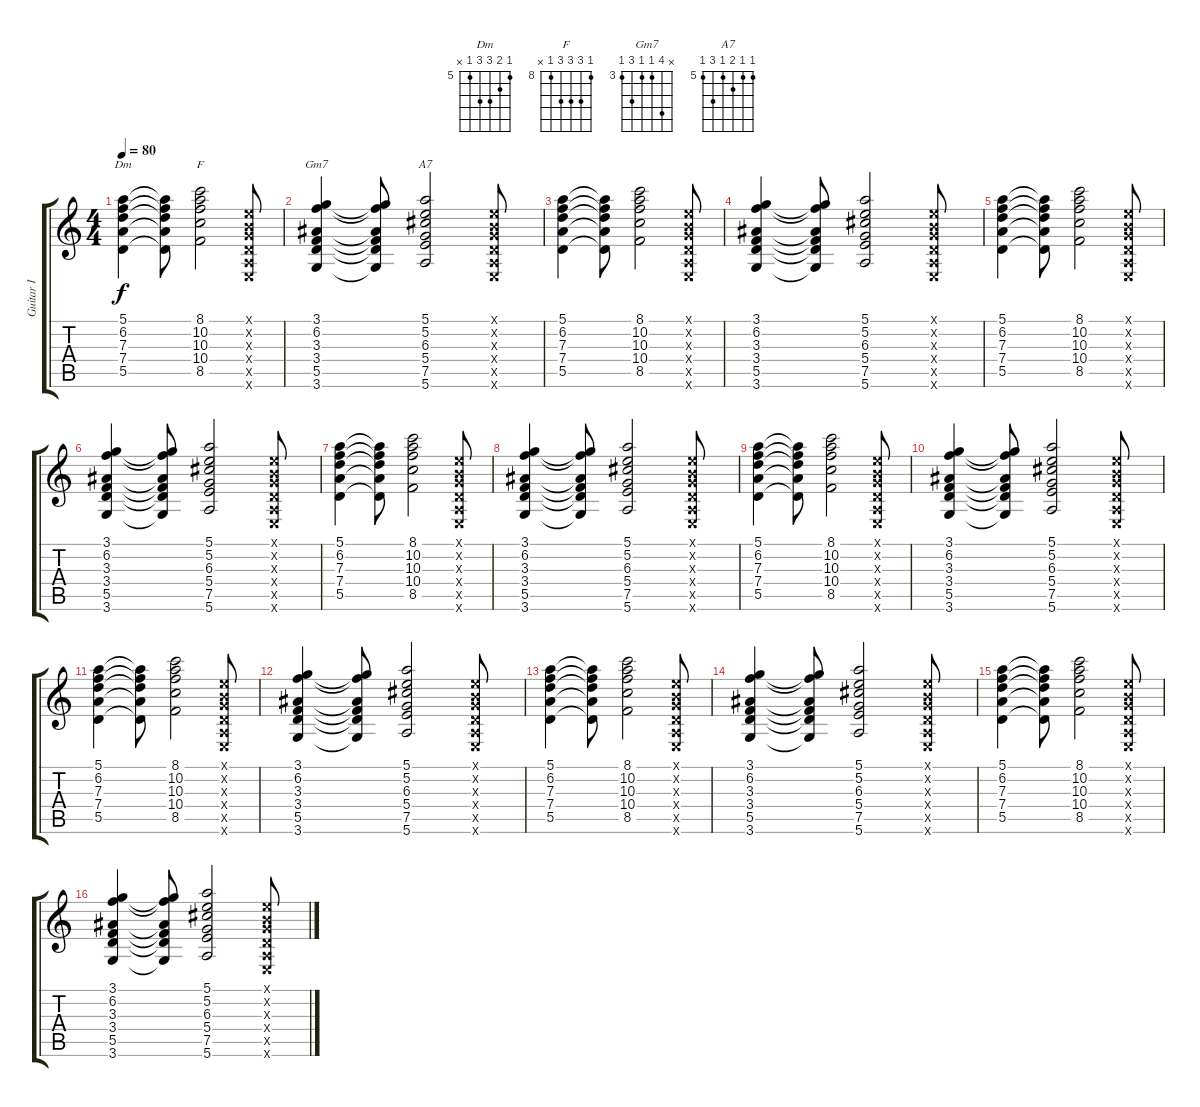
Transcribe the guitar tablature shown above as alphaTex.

\track ("Guitar I" "Guitar I") {instrument acousticguitarnylon}
\staff {score tabs}
\tuning (E4 B3 G3 D3 A2 E2) {hide}
\chord ("Dm" 5 6 7 7 5 x) {firstfret 5}
\chord ("F" 8 10 10 10 8 x) {firstfret 8}
\chord ("Gm7" x 6 3 3 5 3) {firstfret 3}
\chord ("A7" 5 5 6 5 7 5) {firstfret 5}
\ts (4 4)
\tempo 80
\clef g2
\ks c
(5.1 6.2 7.3 7.4 5.5).4{ch "Dm" dy f} (5.1{t} 6.2{t} 7.3{t} 7.4{t} 5.5{t}).8 (8.1 10.2 10.3 10.4 8.5).2{ch "F"} (0.1{x} 0.2{x} 0.3{x} 0.4{x} 0.5{x} 0.6{x}).8 |
(3.1 6.2 3.3 3.4 5.5 3.6).4{ch "Gm7"} (3.1{t} 6.2{t} 3.3{t} 3.4{t} 5.5{t} 3.6{t}).8 (5.1 5.2 6.3 5.4 7.5 5.6).2{ch "A7"} (0.1{x} 0.2{x} 0.3{x} 0.4{x} 0.5{x} 0.6{x}).8 |
(5.1 6.2 7.3 7.4 5.5).4 (5.1{t} 6.2{t} 7.3{t} 7.4{t} 5.5{t}).8 (8.1 10.2 10.3 10.4 8.5).2 (0.1{x} 0.2{x} 0.3{x} 0.4{x} 0.5{x} 0.6{x}).8 |
(3.1 6.2 3.3 3.4 5.5 3.6).4 (3.1{t} 6.2{t} 3.3{t} 3.4{t} 5.5{t} 3.6{t}).8 (5.1 5.2 6.3 5.4 7.5 5.6).2 (0.1{x} 0.2{x} 0.3{x} 0.4{x} 0.5{x} 0.6{x}).8 |
(5.1 6.2 7.3 7.4 5.5).4 (5.1{t} 6.2{t} 7.3{t} 7.4{t} 5.5{t}).8 (8.1 10.2 10.3 10.4 8.5).2 (0.1{x} 0.2{x} 0.3{x} 0.4{x} 0.5{x} 0.6{x}).8 |
(3.1 6.2 3.3 3.4 5.5 3.6).4 (3.1{t} 6.2{t} 3.3{t} 3.4{t} 5.5{t} 3.6{t}).8 (5.1 5.2 6.3 5.4 7.5 5.6).2 (0.1{x} 0.2{x} 0.3{x} 0.4{x} 0.5{x} 0.6{x}).8 |
(5.1 6.2 7.3 7.4 5.5).4 (5.1{t} 6.2{t} 7.3{t} 7.4{t} 5.5{t}).8 (8.1 10.2 10.3 10.4 8.5).2 (0.1{x} 0.2{x} 0.3{x} 0.4{x} 0.5{x} 0.6{x}).8 |
(3.1 6.2 3.3 3.4 5.5 3.6).4 (3.1{t} 6.2{t} 3.3{t} 3.4{t} 5.5{t} 3.6{t}).8 (5.1 5.2 6.3 5.4 7.5 5.6).2 (0.1{x} 0.2{x} 0.3{x} 0.4{x} 0.5{x} 0.6{x}).8 |
(5.1 6.2 7.3 7.4 5.5).4 (5.1{t} 6.2{t} 7.3{t} 7.4{t} 5.5{t}).8 (8.1 10.2 10.3 10.4 8.5).2 (0.1{x} 0.2{x} 0.3{x} 0.4{x} 0.5{x} 0.6{x}).8 |
(3.1 6.2 3.3 3.4 5.5 3.6).4 (3.1{t} 6.2{t} 3.3{t} 3.4{t} 5.5{t} 3.6{t}).8 (5.1 5.2 6.3 5.4 7.5 5.6).2 (0.1{x} 0.2{x} 0.3{x} 0.4{x} 0.5{x} 0.6{x}).8 |
(5.1 6.2 7.3 7.4 5.5).4 (5.1{t} 6.2{t} 7.3{t} 7.4{t} 5.5{t}).8 (8.1 10.2 10.3 10.4 8.5).2 (0.1{x} 0.2{x} 0.3{x} 0.4{x} 0.5{x} 0.6{x}).8 |
(3.1 6.2 3.3 3.4 5.5 3.6).4 (3.1{t} 6.2{t} 3.3{t} 3.4{t} 5.5{t} 3.6{t}).8 (5.1 5.2 6.3 5.4 7.5 5.6).2 (0.1{x} 0.2{x} 0.3{x} 0.4{x} 0.5{x} 0.6{x}).8 |
(5.1 6.2 7.3 7.4 5.5).4 (5.1{t} 6.2{t} 7.3{t} 7.4{t} 5.5{t}).8 (8.1 10.2 10.3 10.4 8.5).2 (0.1{x} 0.2{x} 0.3{x} 0.4{x} 0.5{x} 0.6{x}).8 |
(3.1 6.2 3.3 3.4 5.5 3.6).4 (3.1{t} 6.2{t} 3.3{t} 3.4{t} 5.5{t} 3.6{t}).8 (5.1 5.2 6.3 5.4 7.5 5.6).2 (0.1{x} 0.2{x} 0.3{x} 0.4{x} 0.5{x} 0.6{x}).8 |
(5.1 6.2 7.3 7.4 5.5).4 (5.1{t} 6.2{t} 7.3{t} 7.4{t} 5.5{t}).8 (8.1 10.2 10.3 10.4 8.5).2 (0.1{x} 0.2{x} 0.3{x} 0.4{x} 0.5{x} 0.6{x}).8 |
(3.1 6.2 3.3 3.4 5.5 3.6).4 (3.1{t} 6.2{t} 3.3{t} 3.4{t} 5.5{t} 3.6{t}).8 (5.1 5.2 6.3 5.4 7.5 5.6).2 (0.1{x} 0.2{x} 0.3{x} 0.4{x} 0.5{x} 0.6{x}).8
